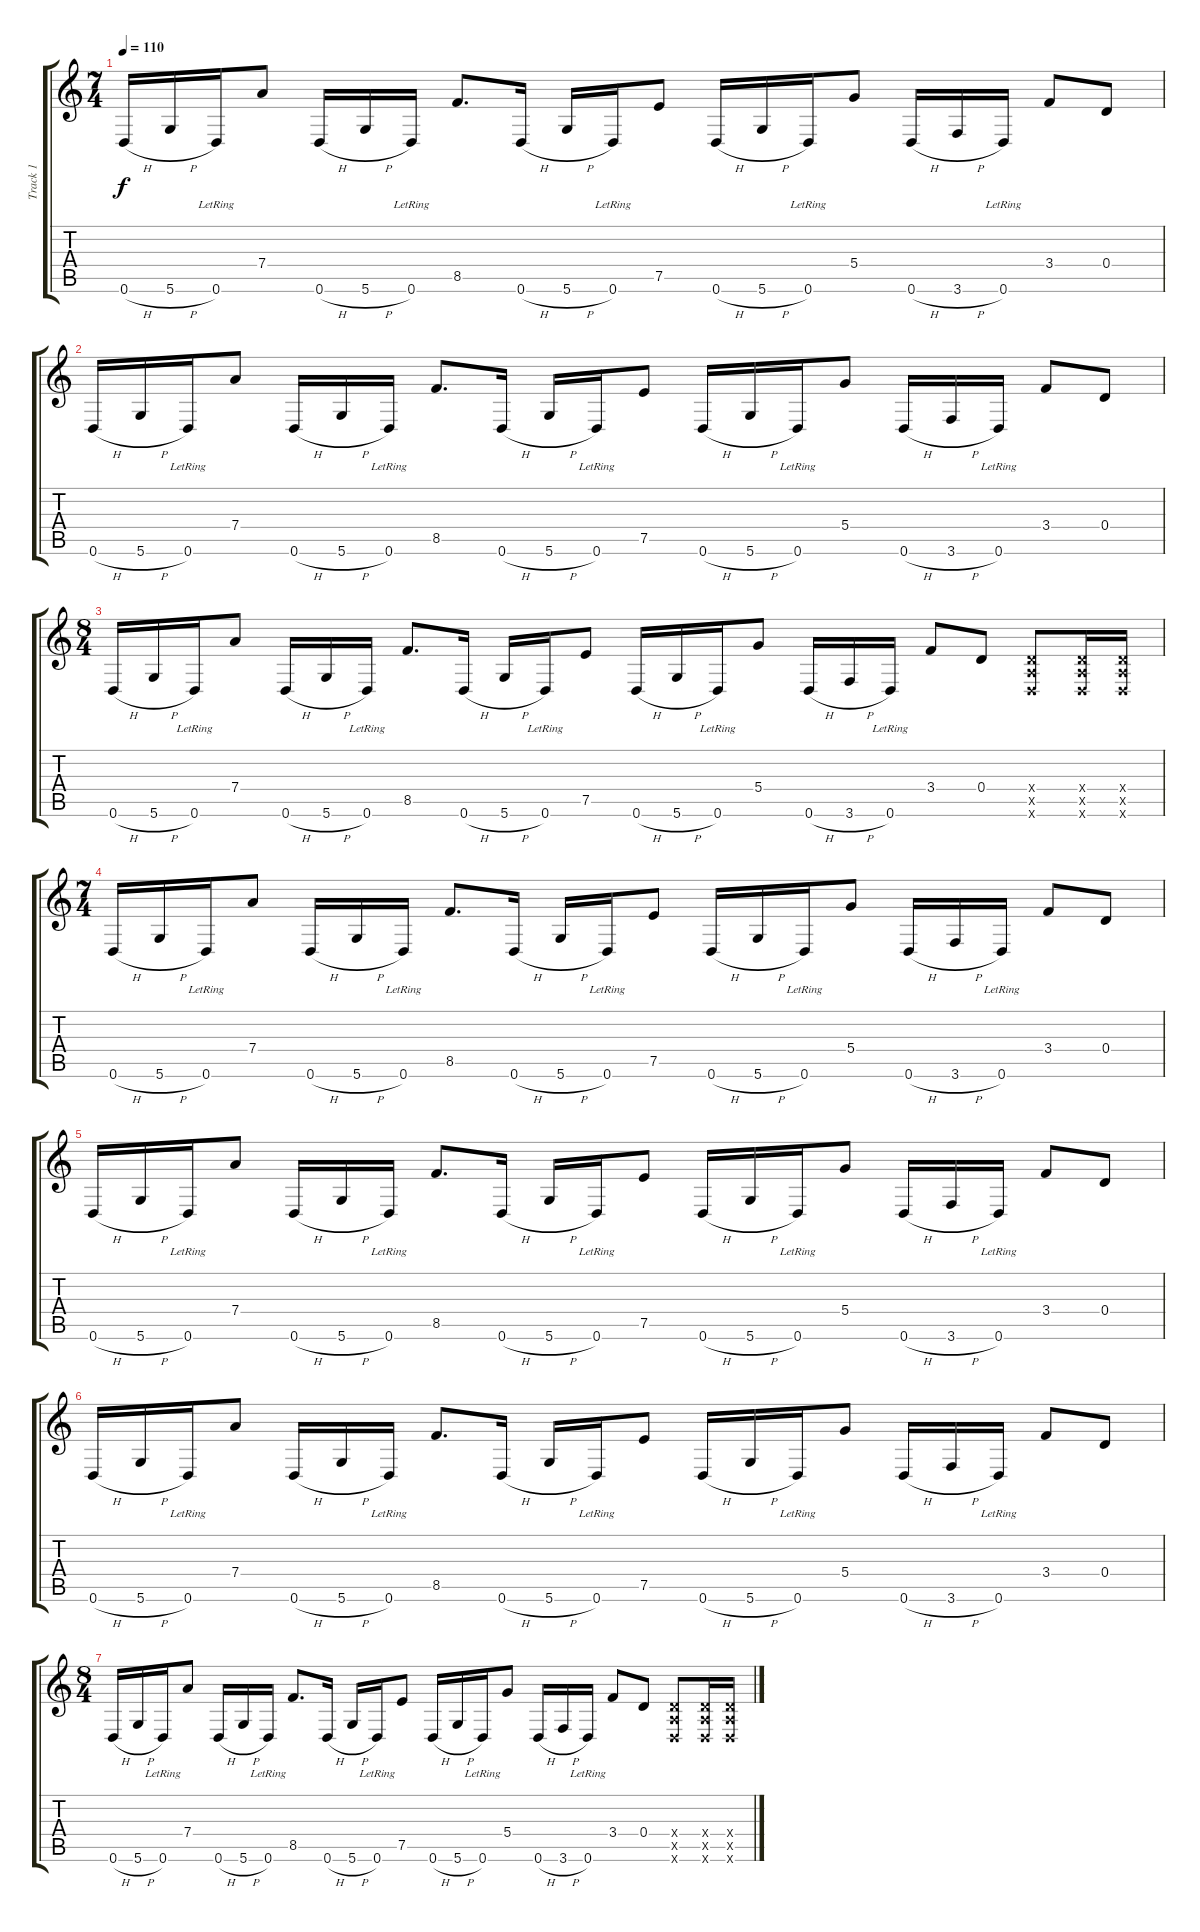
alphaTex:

\track ("Track 1" "Track 1") {instrument distortionguitar}
\staff {score tabs}
\tuning (E4 B3 G3 D3 A2 D2) {hide}
\ts (7 4)
\tempo 110
\clef g2
\ks c
0.6{h}.16{dy f} 5.6{h}.16 0.6{lr}.16 7.4.8 0.6{h}.16 5.6{h}.16 0.6{lr}.16 8.5.8{d} 0.6{h}.16 5.6{h}.16 0.6{lr}.16 7.5.8 0.6{h}.16 5.6{h}.16 0.6{lr}.16 5.4.8 0.6{h}.16 3.6{h}.16 0.6{lr}.16 3.4.8 0.4.8 |
0.6{h}.16 5.6{h}.16 0.6{lr}.16 7.4.8 0.6{h}.16 5.6{h}.16 0.6{lr}.16 8.5.8{d} 0.6{h}.16 5.6{h}.16 0.6{lr}.16 7.5.8 0.6{h}.16 5.6{h}.16 0.6{lr}.16 5.4.8 0.6{h}.16 3.6{h}.16 0.6{lr}.16 3.4.8 0.4.8 |
\ts (8 4)
0.6{h}.16 5.6{h}.16 0.6{lr}.16 7.4.8 0.6{h}.16 5.6{h}.16 0.6{lr}.16 8.5.8{d} 0.6{h}.16 5.6{h}.16 0.6{lr}.16 7.5.8 0.6{h}.16 5.6{h}.16 0.6{lr}.16 5.4.8 0.6{h}.16 3.6{h}.16 0.6{lr}.16 3.4.8 0.4.8 (0.4{x} 0.5{x} 0.6{x}).8 (0.4{x} 0.5{x} 0.6{x}).16 (0.4{x} 0.5{x} 0.6{x}).16 |
\ts (7 4)
0.6{h}.16 5.6{h}.16 0.6{lr}.16 7.4.8 0.6{h}.16 5.6{h}.16 0.6{lr}.16 8.5.8{d} 0.6{h}.16 5.6{h}.16 0.6{lr}.16 7.5.8 0.6{h}.16 5.6{h}.16 0.6{lr}.16 5.4.8 0.6{h}.16 3.6{h}.16 0.6{lr}.16 3.4.8 0.4.8 |
0.6{h}.16 5.6{h}.16 0.6{lr}.16 7.4.8 0.6{h}.16 5.6{h}.16 0.6{lr}.16 8.5.8{d} 0.6{h}.16 5.6{h}.16 0.6{lr}.16 7.5.8 0.6{h}.16 5.6{h}.16 0.6{lr}.16 5.4.8 0.6{h}.16 3.6{h}.16 0.6{lr}.16 3.4.8 0.4.8 |
0.6{h}.16 5.6{h}.16 0.6{lr}.16 7.4.8 0.6{h}.16 5.6{h}.16 0.6{lr}.16 8.5.8{d} 0.6{h}.16 5.6{h}.16 0.6{lr}.16 7.5.8 0.6{h}.16 5.6{h}.16 0.6{lr}.16 5.4.8 0.6{h}.16 3.6{h}.16 0.6{lr}.16 3.4.8 0.4.8 |
\ts (8 4)
0.6{h}.16 5.6{h}.16 0.6{lr}.16 7.4.8 0.6{h}.16 5.6{h}.16 0.6{lr}.16 8.5.8{d} 0.6{h}.16 5.6{h}.16 0.6{lr}.16 7.5.8 0.6{h}.16 5.6{h}.16 0.6{lr}.16 5.4.8 0.6{h}.16 3.6{h}.16 0.6{lr}.16 3.4.8 0.4.8 (0.4{x} 0.5{x} 0.6{x}).8 (0.4{x} 0.5{x} 0.6{x}).16 (0.4{x} 0.5{x} 0.6{x}).16
